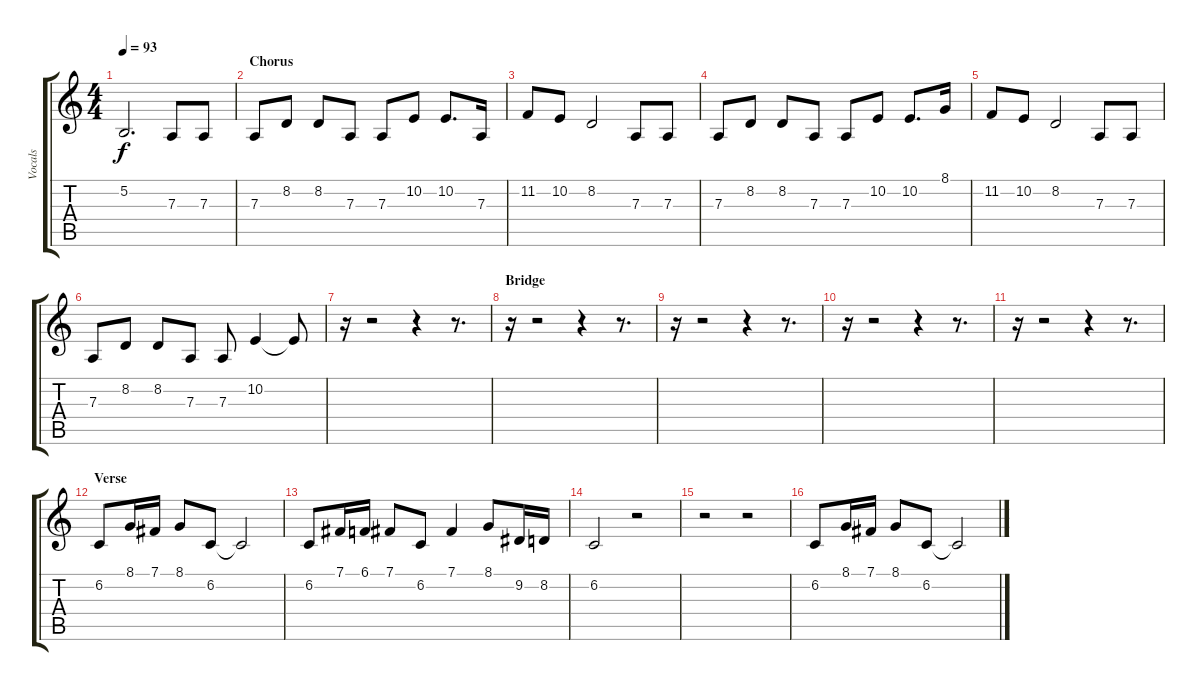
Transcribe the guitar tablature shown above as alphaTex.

\track ("Vocals" "Vocals") {instrument synthstrings1}
\staff {score tabs}
\tuning (B3 Gb3 D3 A2 E2 B1) {hide}
\ts (4 4)
\tempo 93
\clef g2
\ks c
5.2.2{d dy f} 7.3.8 7.3.8 |
\section ("" "Chorus")
7.3.8 8.2.8 8.2.8 7.3.8 7.3.8 10.2.8 10.2.8{d} 7.3.16 |
11.2.8 10.2.8 8.2.2 7.3.8 7.3.8 |
7.3.8 8.2.8 8.2.8 7.3.8 7.3.8 10.2.8 10.2.8{d} 8.1.16 |
11.2.8 10.2.8 8.2.2 7.3.8 7.3.8 |
7.3.8 8.2.8 8.2.8 7.3.8 7.3.8 10.2.4 10.2{t}.8 |
r.16 r.2 r.4 r.8{d} |
\section ("" "Bridge")
r.16 r.2 r.4 r.8{d} |
r.16 r.2 r.4 r.8{d} |
r.16 r.2 r.4 r.8{d} |
r.16 r.2 r.4 r.8{d} |
\section ("" "Verse")
6.2.8 8.1.16 7.1.16 8.1.8 6.2.8 6.2{t}.2 |
6.2.8 7.1.16 6.1.16 7.1.8 6.2.8 7.1.4 8.1.8 9.2.16 8.2.16 |
6.2.2 r.2 |
r.2 r.2 |
6.2.8 8.1.16 7.1.16 8.1.8 6.2.8 6.2{t}.2
